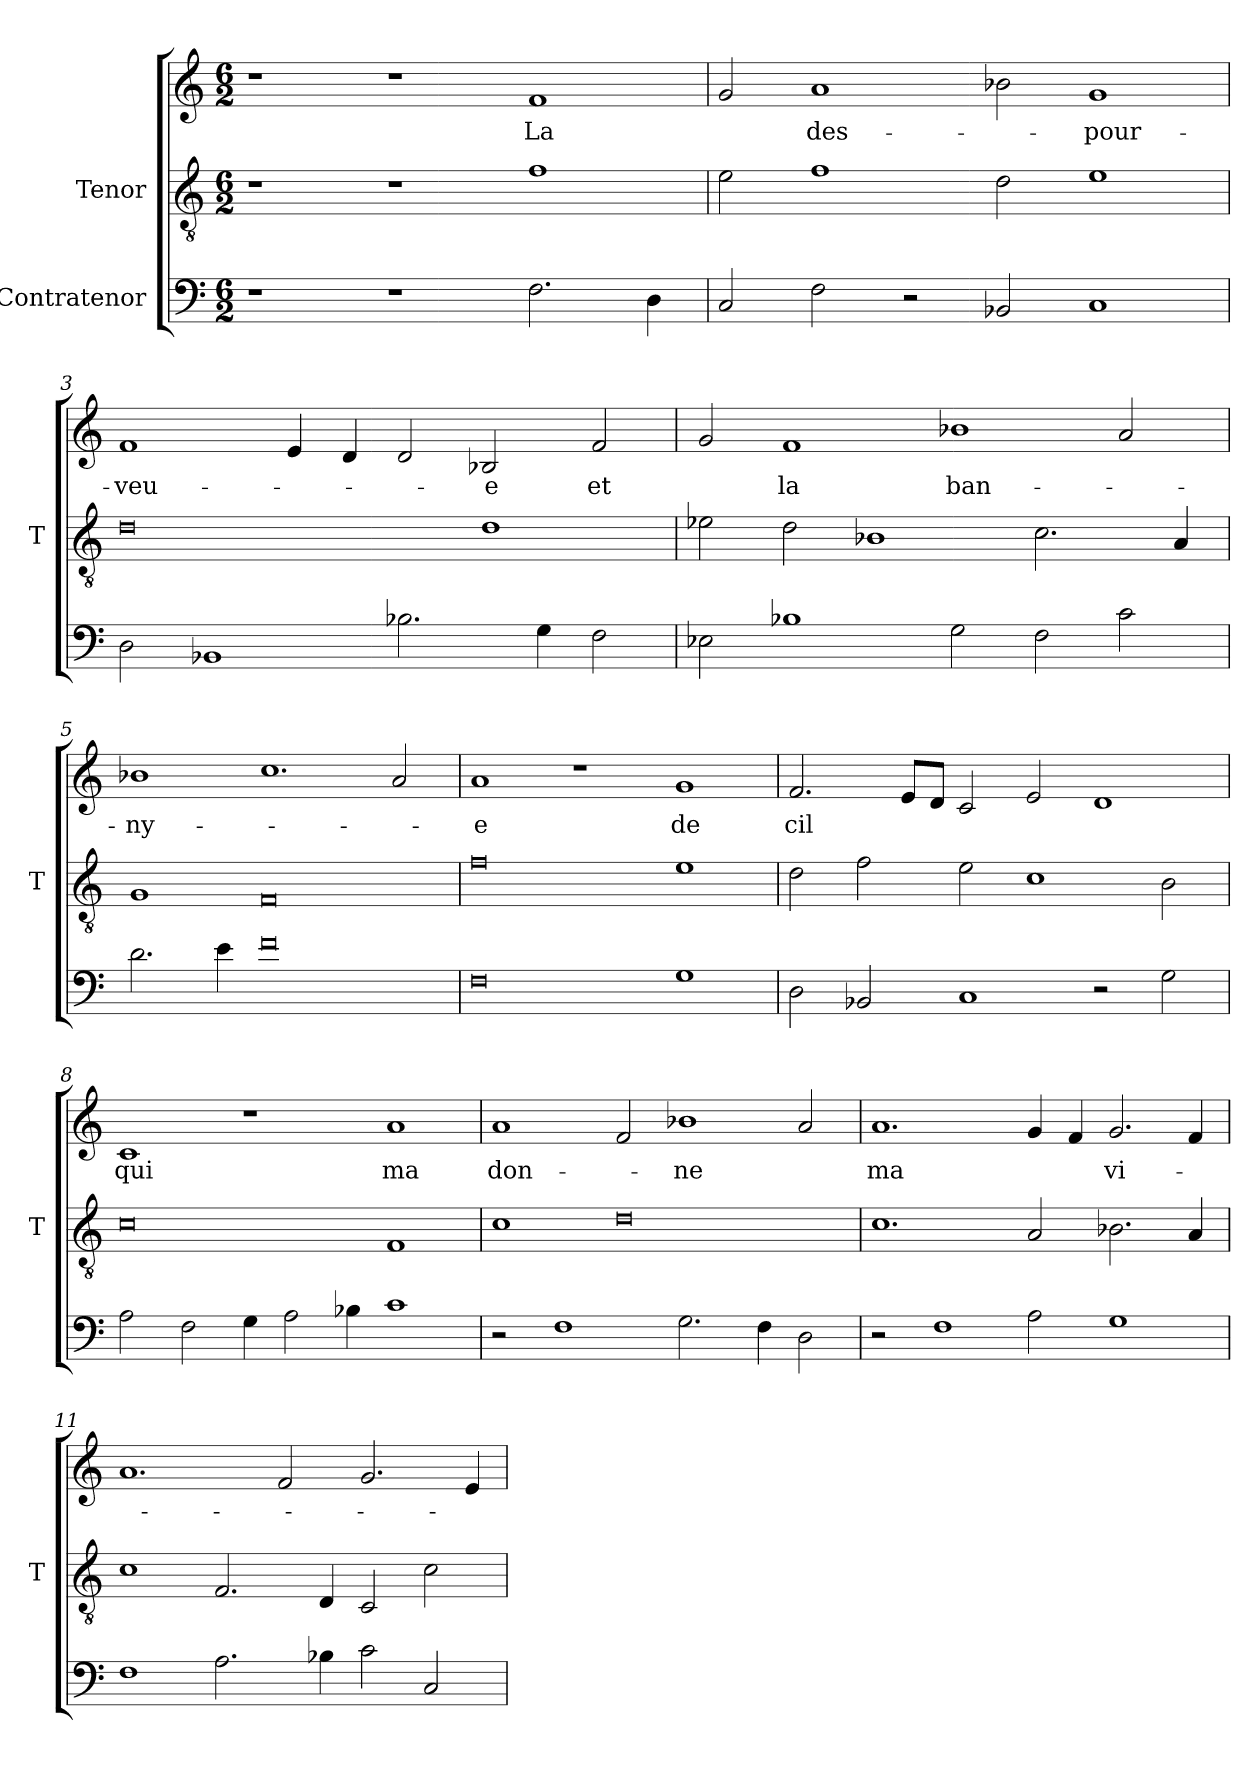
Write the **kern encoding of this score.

**kern	**kern	**kern	**text
*part3	*part2	*part1	*part1
*staff3	*staff2	*staff1	*staff1
*I"Contratenor	*I"Tenor	*	*
*	*I'T	*	*
*clefF4	*clefGv2	*clefG2	*
*M6/2	*M6/2	*M6/2	*
=1	=1	=1	=1
1r	1r	1r	.
1r	1r	1r	.
2.F	1f	1f	-La
4D	.	.	.
=2	=2	=2	=2
2C	2e	2g	.
2F	1f	1a	des-
2r	.	.	.
2BB-X	2d	2b-X	.
1C	1e	1g	-pour-
=3	=3	=3	=3
2D	0d	1f	-veu-
1BB-X	.	.	.
.	.	4e	.
.	.	4d	.
2.B-X	.	2d	.
.	1d	2B-X	-e
4G	.	.	.
2F	.	2f	-et
=4	=4	=4	=4
2E-X	2e-X	2g	.
1B-X	2d	1f	-la
.	1B-X	.	.
2G	.	1b-X	ban-
2F	2.c	.	.
2c	.	2a	.
.	4A	.	.
=5	=5	=5	=5
2.d	1G	1b-X	-ny-
4e	.	.	.
0f	0F	1.cc	.
.	.	2a	.
=6	=6	=6	=6
0F	0f	1a	-e
.	.	1r	.
1G	1e	1g	-de
=7	=7	=7	=7
2D	2d	2.f	-cil
2BB-X	2f	.	.
.	.	8e/L	.
.	.	8d/J	.
1C	2e	2c	.
.	1c	2e	.
2r	.	1d	.
2G	2B	.	.
=8	=8	=8	=8
2A	0c	1c	-qui
2F	.	.	.
4G	.	1r	.
2A	.	.	.
4B-X	.	.	.
1c	1F	1a	-ma
=9	=9	=9	=9
2r	1c	1a	don-
1F	.	.	.
.	0d	2f	.
2.G	.	1b-X	-ne
4F	.	.	.
2D	.	2a	.
=10	=10	=10	=10
2r	1.c	1.a	-ma
1F	.	.	.
2A	2A	4g	.
.	.	4f	.
1G	2.B-X	2.g	vi-
.	4A	4f	.
=11	=11	=11	=11
1F	1c	1.a	.
2.A	2.F	.	.
.	.	2f	.
4B-X	4D	.	.
2c	2C	2.g	.
2C	2c	.	.
.	.	4e	.
=	=	=	=
*-	*-	*-	*-
